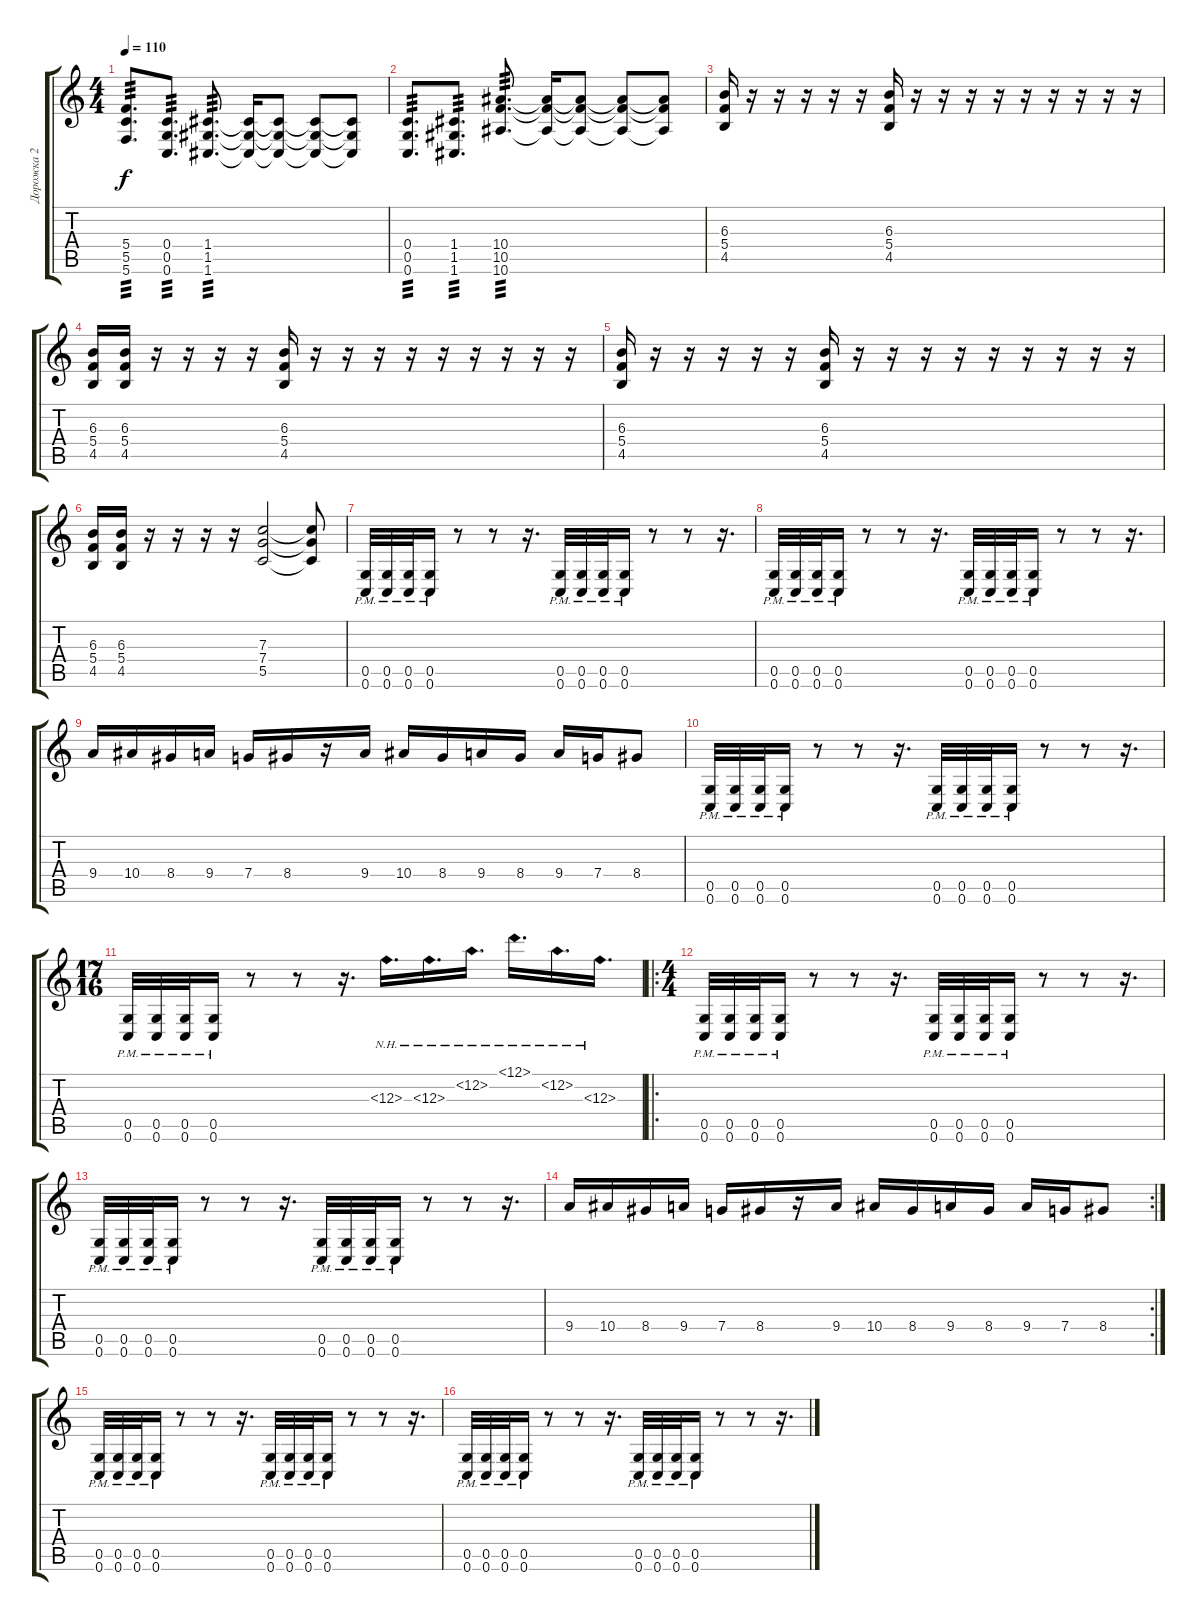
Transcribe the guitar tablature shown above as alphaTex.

\track ("Дорожка 2" "Дорожка 2") {instrument overdrivenguitar}
\staff {score tabs}
\tuning (D4 A3 F3 C3 G2 C2) {hide}
\ts (4 4)
\tempo 110
\clef g2
\ks c
(5.4 5.5 5.6).8{d tp 3 dy f} (0.4 0.5 0.6).8{d tp 3} (1.4 1.5 1.6).8{d tp 3} (1.4{t} 1.5{t} 1.6{t}).16 (1.4{t} 1.5{t} 1.6{t}).8 (1.4{t} 1.5{t} 1.6{t}).8 (1.4{t} 1.5{t} 1.6{t}).8 |
(0.4 0.5 0.6).8{d tp 3} (1.4 1.5 1.6).8{d tp 3} (10.4 10.5 10.6).8{d tp 3} (10.4{t} 10.5{t} 10.6{t}).16 (10.4{t} 10.5{t} 10.6{t}).8 (10.4{t} 10.5{t} 10.6{t}).8 (10.4{t} 10.5{t} 10.6{t}).8 |
(6.3 5.4 4.5).16 r.16 r.16 r.16 r.16 r.16 (6.3 5.4 4.5).16 r.16 r.16 r.16 r.16 r.16 r.16 r.16 r.16 r.16 |
(6.3 5.4 4.5).16 (6.3 5.4 4.5).16 r.16 r.16 r.16 r.16 (6.3 5.4 4.5).16 r.16 r.16 r.16 r.16 r.16 r.16 r.16 r.16 r.16 |
(6.3 5.4 4.5).16 r.16 r.16 r.16 r.16 r.16 (6.3 5.4 4.5).16 r.16 r.16 r.16 r.16 r.16 r.16 r.16 r.16 r.16 |
(6.3 5.4 4.5).16 (6.3 5.4 4.5).16 r.16 r.16 r.16 r.16 (7.3 7.4 5.5).2 (7.3{t} 7.4{t} 5.5{t}).8 |
(0.5{pm} 0.6{pm}).32 (0.5{pm} 0.6{pm}).32 (0.5{pm} 0.6{pm}).32 (0.5{pm} 0.6{pm}).16 r.8 r.8 r.16{d} (0.5{pm} 0.6{pm}).32 (0.5{pm} 0.6{pm}).32 (0.5{pm} 0.6{pm}).32 (0.5{pm} 0.6{pm}).16 r.8 r.8 r.16{d} |
(0.5{pm} 0.6{pm}).32 (0.5{pm} 0.6{pm}).32 (0.5{pm} 0.6{pm}).32 (0.5{pm} 0.6{pm}).16 r.8 r.8 r.16{d} (0.5{pm} 0.6{pm}).32 (0.5{pm} 0.6{pm}).32 (0.5{pm} 0.6{pm}).32 (0.5{pm} 0.6{pm}).16 r.8 r.8 r.16{d} |
9.4.16 10.4.16 8.4.16 9.4.16 7.4.16 8.4.16 r.16 9.4.16 10.4.16 8.4.16 9.4.16 8.4.16 9.4.16 7.4.16 8.4.8 |
(0.5{pm} 0.6{pm}).32 (0.5{pm} 0.6{pm}).32 (0.5{pm} 0.6{pm}).32 (0.5{pm} 0.6{pm}).16 r.8 r.8 r.16{d} (0.5{pm} 0.6{pm}).32 (0.5{pm} 0.6{pm}).32 (0.5{pm} 0.6{pm}).32 (0.5{pm} 0.6{pm}).16 r.8 r.8 r.16{d} |
\ts (17 16)
(0.5{pm} 0.6{pm}).32 (0.5{pm} 0.6{pm}).32 (0.5{pm} 0.6{pm}).32 (0.5{pm} 0.6{pm}).16 r.8 r.8 r.16{d} 12.3{nh}.16{d} 12.3{nh}.16{d} 13.2{nh}.16{d} 13.1{nh}.16{d} 13.2{nh}.16{d} 12.3{nh}.16{d} |
\ro
\ts (4 4)
(0.5{pm} 0.6{pm}).32 (0.5{pm} 0.6{pm}).32 (0.5{pm} 0.6{pm}).32 (0.5{pm} 0.6{pm}).16 r.8 r.8 r.16{d} (0.5{pm} 0.6{pm}).32 (0.5{pm} 0.6{pm}).32 (0.5{pm} 0.6{pm}).32 (0.5{pm} 0.6{pm}).16 r.8 r.8 r.16{d} |
(0.5{pm} 0.6{pm}).32 (0.5{pm} 0.6{pm}).32 (0.5{pm} 0.6{pm}).32 (0.5{pm} 0.6{pm}).16 r.8 r.8 r.16{d} (0.5{pm} 0.6{pm}).32 (0.5{pm} 0.6{pm}).32 (0.5{pm} 0.6{pm}).32 (0.5{pm} 0.6{pm}).16 r.8 r.8 r.16{d} |
\rc 2
9.4.16 10.4.16 8.4.16 9.4.16 7.4.16 8.4.16 r.16 9.4.16 10.4.16 8.4.16 9.4.16 8.4.16 9.4.16 7.4.16 8.4.8 |
(0.5{pm} 0.6{pm}).32 (0.5{pm} 0.6{pm}).32 (0.5{pm} 0.6{pm}).32 (0.5{pm} 0.6{pm}).16 r.8 r.8 r.16{d} (0.5{pm} 0.6{pm}).32 (0.5{pm} 0.6{pm}).32 (0.5{pm} 0.6{pm}).32 (0.5{pm} 0.6{pm}).16 r.8 r.8 r.16{d} |
(0.5{pm} 0.6{pm}).32 (0.5{pm} 0.6{pm}).32 (0.5{pm} 0.6{pm}).32 (0.5{pm} 0.6{pm}).16 r.8 r.8 r.16{d} (0.5{pm} 0.6{pm}).32 (0.5{pm} 0.6{pm}).32 (0.5{pm} 0.6{pm}).32 (0.5{pm} 0.6{pm}).16 r.8 r.8 r.16{d}
